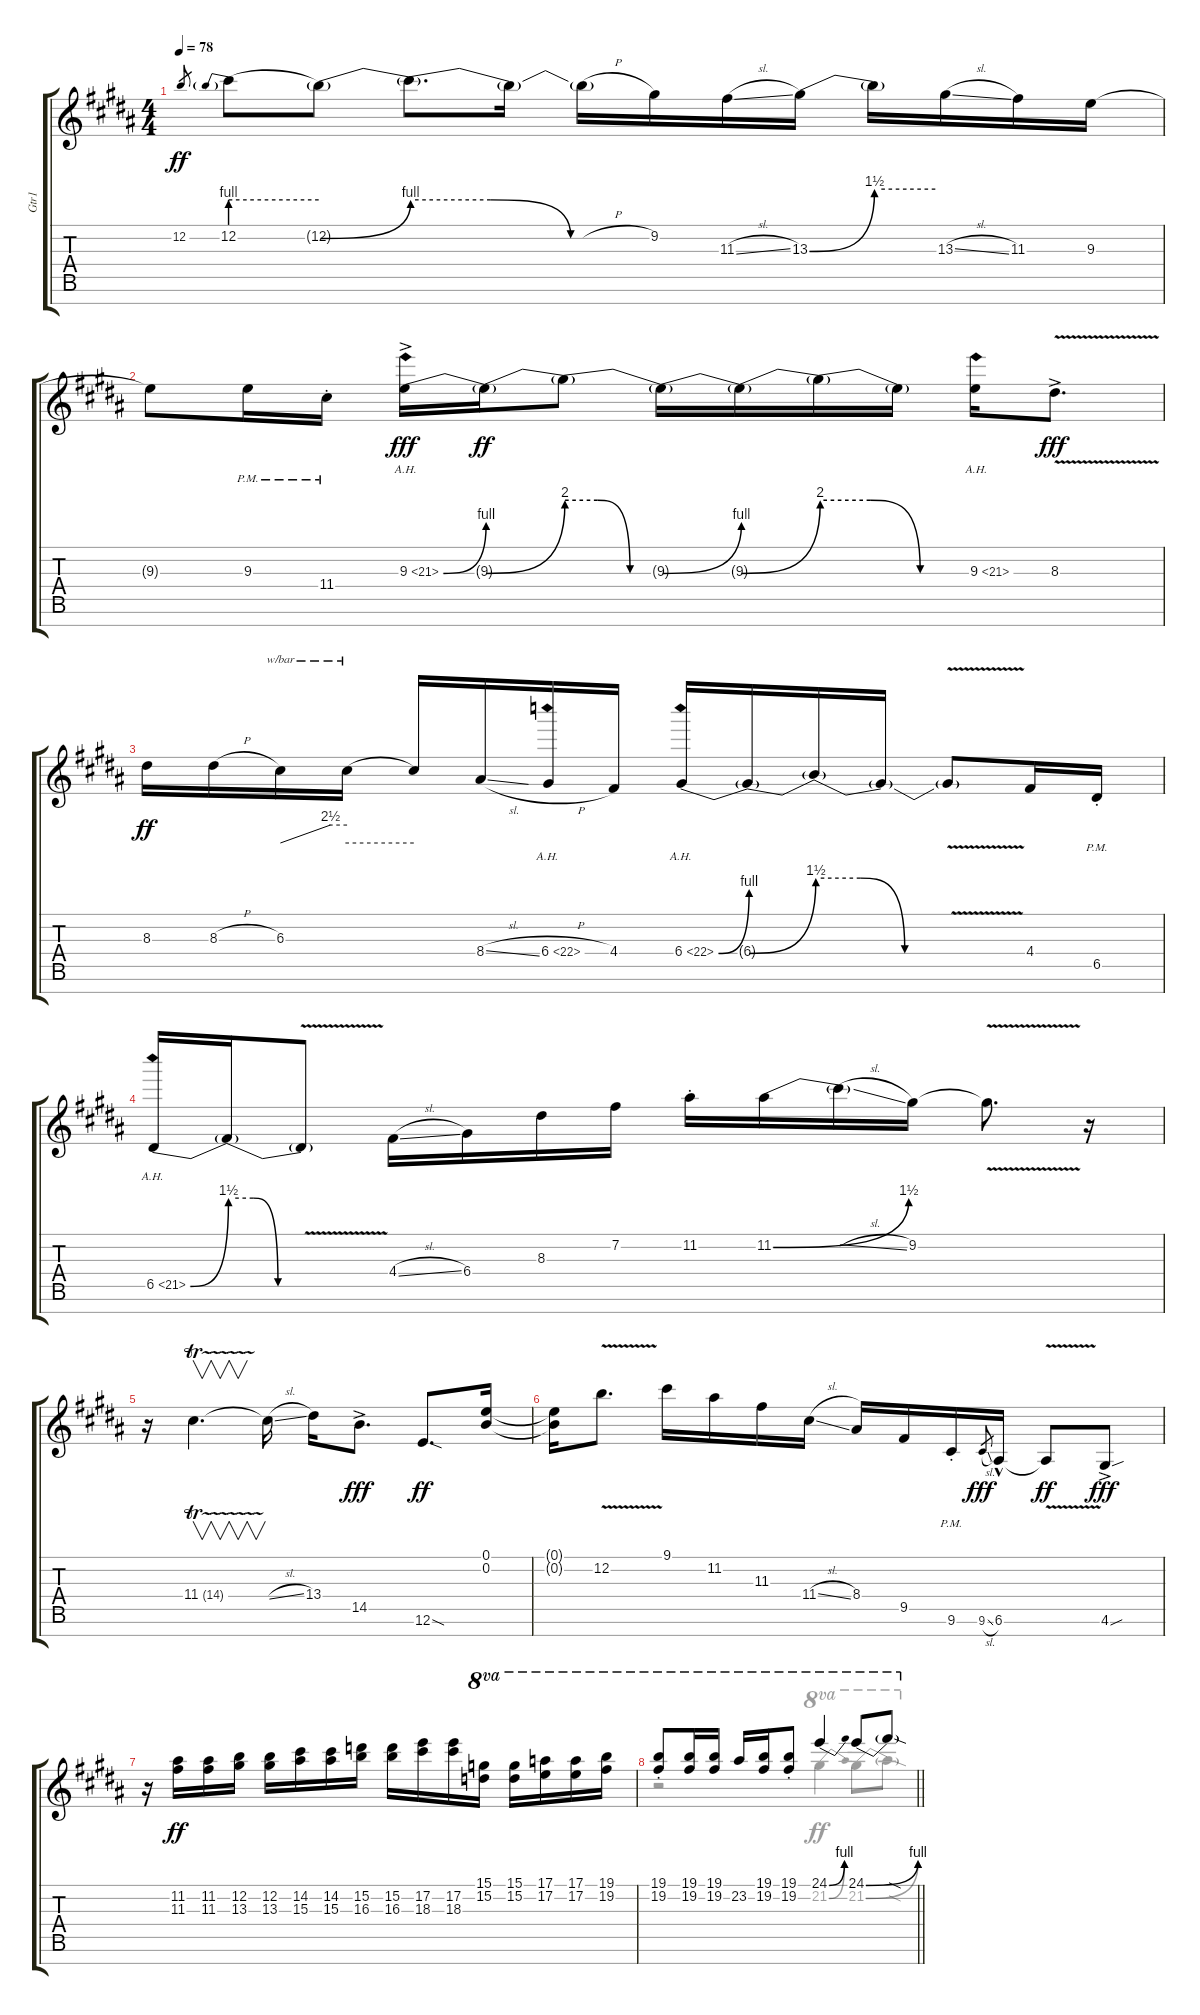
\track ("Gtr1" "Gtr1") {instrument distortionguitar}
\staff {score tabs}
\tuning (E4 B3 G3 D3 A2 E2 B1) {hide}
\voice
\ts (4 4)
\tempo 78
\clef g2
\ks g#minor
12.2.8{gr dy ff} 12.2{be (prebend 0 4 60 4)}.8 12.2{be (bend 0 0 60 4) t}.8 12.2{be (custom 0 4 20 4 40 0 60 0) t}.8{d} 12.2{t}.16 12.2{h t}.16 9.2.16 11.3{sl}.16 13.3{be (bend 0 0 60 6)}.16 13.3{be (hold 0 6 60 6) t}.16 13.3{sl}.16 11.3.16 9.3.16 |
9.3{t}.8 9.3{pm}.16 11.4{pm st}.16 9.3{be (bend 0 0 60 4) ah 12 ac}.16{dy fff} 9.3{be (bend 0 0 60 8) t}.16{dy ff} 9.3{be (custom 0 8 20 8 40 0 60 0) t}.8 9.3{be (bend 0 0 60 4) t}.16 9.3{be (bend 0 0 60 8) t}.16 9.3{be (custom 0 8 20 8 40 0 60 0) t}.16 9.3{t}.16 9.3{ah 12}.16 8.3{v ac}.8{d dy fff} |
8.3.16{dy ff} 8.3{h}.16 6.3.16{tbe (custom default 0 0 45 10 60 10)} 6.3{t}.16{tbe (hold default 0 0 60 0)} 6.3{t}.16 8.4{sl}.16 6.4{ah 16 h}.16 4.4.16 6.4{be (bend 0 0 60 4) ah 16}.16 6.4{be (bend 0 0 60 6) t}.16 6.4{be (custom 0 6 20 6 40 0 60 0) t}.16 6.4{t}.16 6.4{v t}.8 4.4.16 6.5{pm st}.16 |
6.5{be (bend 0 0 60 6) ah 15}.16 6.5{be (custom 0 6 20 6 40 0 60 0) t}.16 6.5{v t}.8 4.4{sl}.16 6.4.16 8.3.16 7.2.16 11.2{st}.16 11.2{be (bend 0 0 60 6)}.16 11.2{sl t}.16 9.2.16 9.2{v t}.8{d} r.16 |
r.16 11.4{tr (14 32)}.4{v d} 11.4{sl t}.16 13.4.16 14.5{ac}.8{d dy fff} 12.6{sod}.8{d dy ff} (0.1 0.2).16 |
(0.1{t} 0.2{t}).16 12.2{v}.8{d} 9.1.16 11.2.16 11.3.16 11.4{sl}.16 8.4.16 9.5.16 9.6{pm st}.16 9.6{sl}.8{gr dy fff} 6.6{hac}.16 6.6{v t}.8{dy ff} 4.6{sou ac}.8{dy fff} |
r.16 (11.2 11.3).16{dy ff} (11.2 11.3).16 (12.2 13.3).16 (12.2 13.3).16 (14.2 15.3).16 (14.2 15.3).16 (15.2 16.3).16 (15.2 16.3).16 (17.2 18.3).16 (17.2 18.3).16 (15.1 15.2).16{ot 8va} (15.1 15.2).16{ot 8va} (17.1 17.2).16{ot 8va} (17.1 17.2).16{ot 8va} (19.1 19.2).16{ot 8va} |
\barLineRight lightlight
(19.1{st} 19.2{st}).8{ot 8va} (19.1 19.2).16{ot 8va} (19.1 19.2).16{ot 8va} 23.2.16{ot 8va} (19.1 19.2).16{ot 8va} (19.1{st} 19.2{st}).8{ot 8va} 24.1{be (bend 0 0 60 4)}.4{ot 8va} 24.1{be (bend 0 0 60 4)}.8{ot 8va} 24.1{sod t}.8{ot 8va}
\voice
\clef g2
\ottava regular
\simile none
\ks g#minor
|
|
|
|
|
|
|
\barLineRight lightlight
r.2 21.2{be (bend 0 0 60 4)}.4{ot 8va} 21.2{be (bend 0 0 60 4)}.8{ot 8va} 21.2{sod t}.8{ot 8va}
